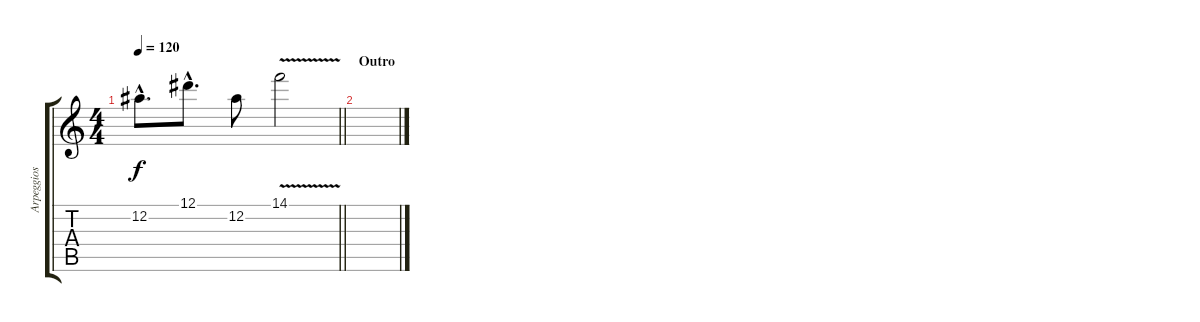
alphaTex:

\track ("Arpeggios" "Arpeggios") {instrument overdrivenguitar}
\staff {score tabs}
\tuning (Eb4 Bb3 Gb3 Db3 Ab2 Eb2) {hide}
\ts (4 4)
\tempo 120
\clef g2
\barLineRight lightlight
\ks c
12.2{hac}.8{d dy f} 12.1{hac}.8{d} 12.2.8 14.1{v}.2 |
\section ("" "Outro")
